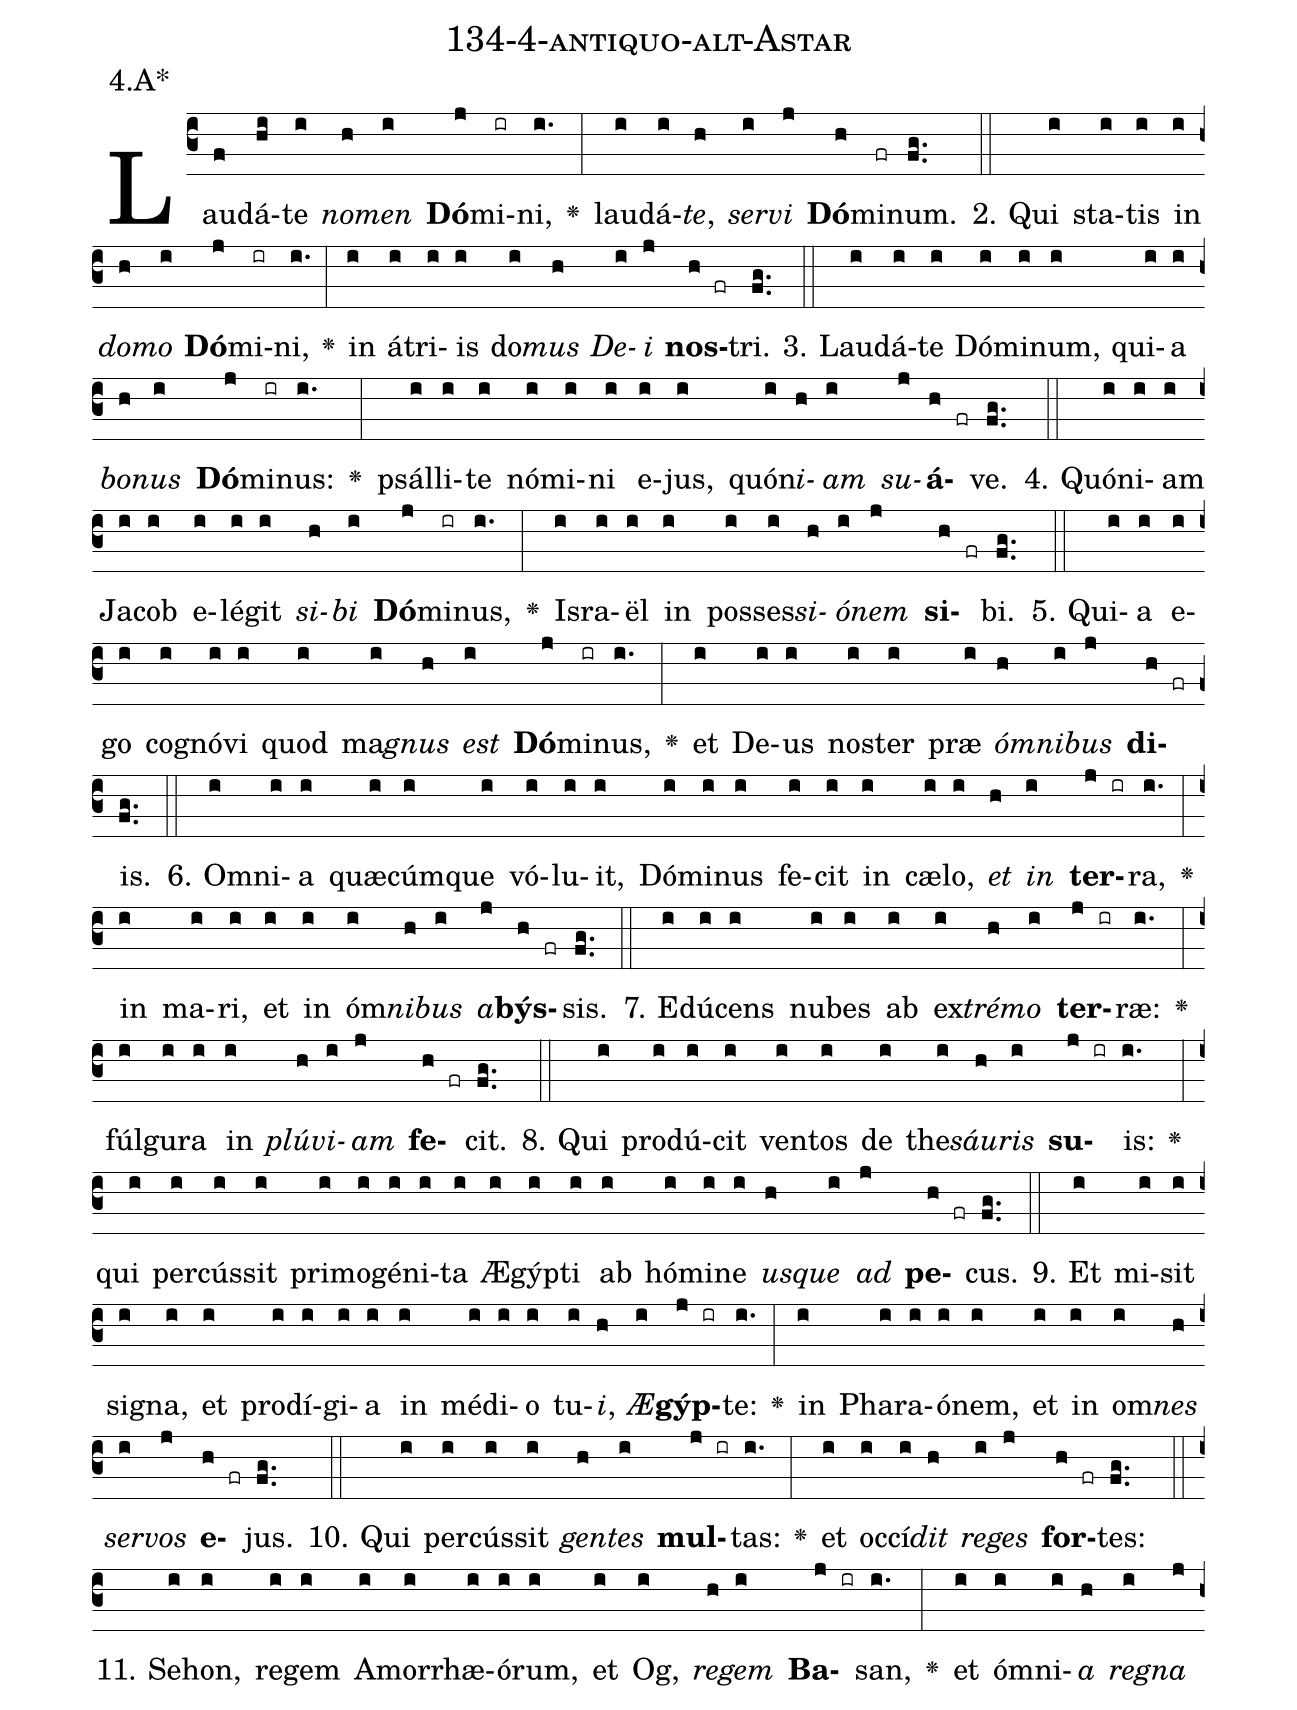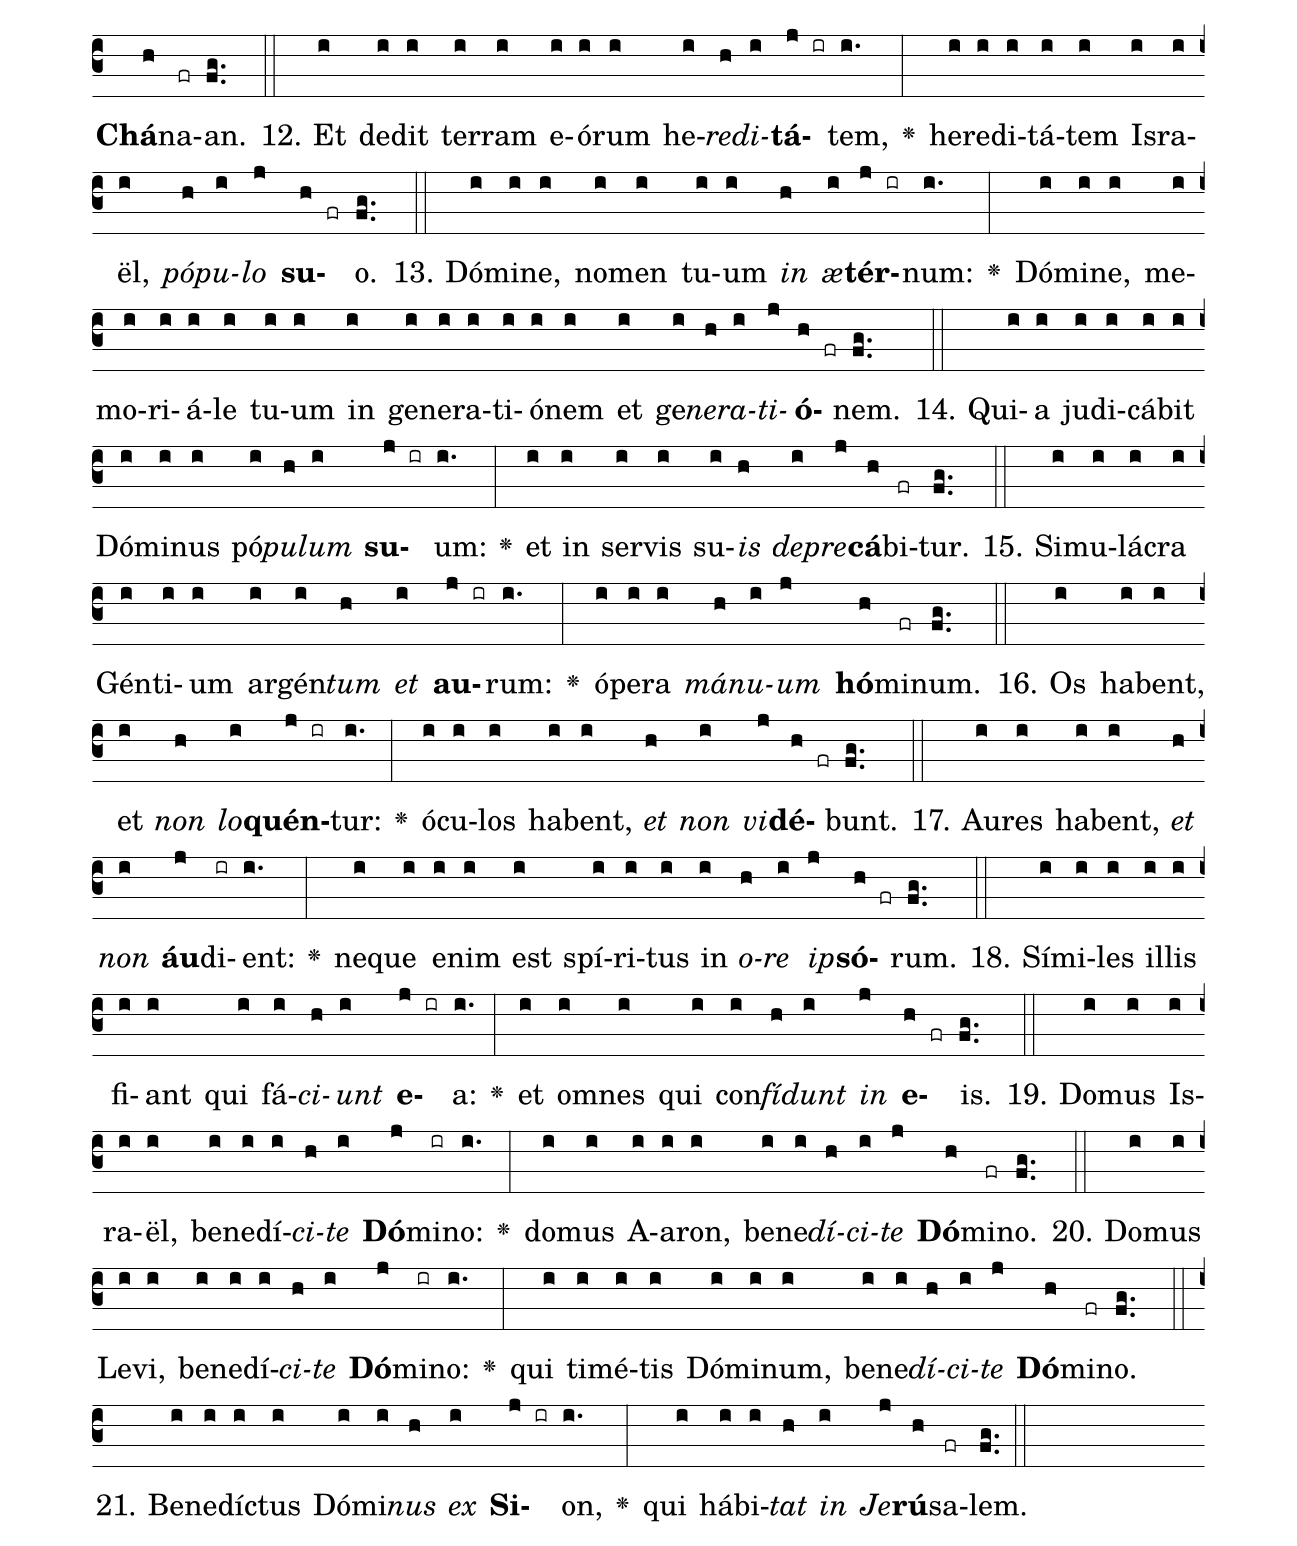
name: 134-4-antiquo-alt-Astar;
annotation: 4.A*;
%%
(c3)Lau(f)dá(hi)te(i) <i>no</i>(h)<i>men</i>(i) <b>Dó</b>(j)mi(ir)ni,(i.) <v>\greheightstar</v>(:) lau(i)dá(i)<i>te</i>,(h) <i>ser</i>(i)<i>vi</i>(j) <b>Dó</b>(h)mi(fr)num.(fg..) (::)
2. Qui(i) sta(i)tis(i) in(i) <i>do</i>(h)<i>mo</i>(i) <b>Dó</b>(j)mi(ir)ni,(i.) <v>\greheightstar</v>(:) in(i) á(i)tri(i)is(i) do(i)<i>mus</i>(h) <i>De</i>(i)<i>i</i>(j) <b>nos</b>(h fr)tri.(fg..) (::)
3. Lau(i)dá(i)te(i) Dó(i)mi(i)num,(i) qui(i)a(i) <i>bo</i>(h)<i>nus</i>(i) <b>Dó</b>(j)mi(ir)nus:(i.) <v>\greheightstar</v>(:) psál(i)li(i)te(i) nó(i)mi(i)ni(i) e(i)jus,(i) quón(i)<i>i</i>(h)<i>am</i>(i) <i>su</i>(j)<b>á</b>(h fr)ve.(fg..) (::)
4. Quón(i)i(i)am(i) Ja(i)cob(i) e(i)lé(i)git(i) <i>si</i>(h)<i>bi</i>(i) <b>Dó</b>(j)mi(ir)nus,(i.) <v>\greheightstar</v>(:) Is(i)ra(i)ël(i) in(i) pos(i)ses(i)<i>si</i>(h)<i>ó</i>(i)<i>nem</i>(j) <b>si</b>(h fr)bi.(fg..) (::)
5. Qui(i)a(i) e(i)go(i) co(i)gnó(i)vi(i) quod(i) ma(i)<i>gnus</i>(h) <i>est</i>(i) <b>Dó</b>(j)mi(ir)nus,(i.) <v>\greheightstar</v>(:) et(i) De(i)us(i) nos(i)ter(i) præ(i) <i>óm</i>(h)<i>ni</i>(i)<i>bus</i>(j) <b>di</b>(h fr)is.(fg..) (::)
6. Om(i)ni(i)a(i) quæ(i)cúm(i)que(i) vó(i)lu(i)it,(i) Dó(i)mi(i)nus(i) fe(i)cit(i) in(i) cæ(i)lo,(i) <i>et</i>(h) <i>in</i>(i) <b>ter</b>(j ir)ra,(i.) <v>\greheightstar</v>(:) in(i) ma(i)ri,(i) et(i) in(i) óm(i)<i>ni</i>(h)<i>bus</i>(i) <i>a</i>(j)<b>býs</b>(h fr)sis.(fg..) (::)
7. E(i)dú(i)cens(i) nu(i)bes(i) ab(i) ex(i)<i>tré</i>(h)<i>mo</i>(i) <b>ter</b>(j ir)ræ:(i.) <v>\greheightstar</v>(:) fúl(i)gu(i)ra(i) in(i) <i>plú</i>(h)<i>vi</i>(i)<i>am</i>(j) <b>fe</b>(h fr)cit.(fg..) (::)
8. Qui(i) pro(i)dú(i)cit(i) ven(i)tos(i) de(i) the(i)<i>sáu</i>(h)<i>ris</i>(i) <b>su</b>(j ir)is:(i.) <v>\greheightstar</v>(:) qui(i) per(i)cús(i)sit(i) pri(i)mo(i)gé(i)ni(i)ta(i) Æ(i)gýp(i)ti(i) ab(i) hó(i)mi(i)ne(i) <i>us</i>(h)<i>que</i>(i) <i>ad</i>(j) <b>pe</b>(h fr)cus.(fg..) (::)
9. Et(i) mi(i)sit(i) si(i)gna,(i) et(i) prod(i)í(i)gi(i)a(i) in(i) mé(i)di(i)o(i) tu(i)<i>i</i>,(h) <i>Æ</i>(i)<b>gýp</b>(j ir)te:(i.) <v>\greheightstar</v>(:) in(i) Pha(i)ra(i)ó(i)nem,(i) et(i) in(i) om(i)<i>nes</i>(h) <i>ser</i>(i)<i>vos</i>(j) <b>e</b>(h fr)jus.(fg..) (::)
10. Qui(i) per(i)cús(i)sit(i) <i>gen</i>(h)<i>tes</i>(i) <b>mul</b>(j ir)tas:(i.) <v>\greheightstar</v>(:) et(i) oc(i)cí(i)<i>dit</i>(h) <i>re</i>(i)<i>ges</i>(j) <b>for</b>(h fr)tes:(fg..) (::)
11. Se(i)hon,(i) re(i)gem(i) A(i)mor(i)rhæ(i)ó(i)rum,(i) et(i) Og,(i) <i>re</i>(h)<i>gem</i>(i) <b>Ba</b>(j ir)san,(i.) <v>\greheightstar</v>(:) et(i) óm(i)ni(i)<i>a</i>(h) <i>re</i>(i)<i>gna</i>(j) <b>Chá</b>(h)na(fr)an.(fg..) (::)
12. Et(i) de(i)dit(i) ter(i)ram(i) e(i)ó(i)rum(i) he(i)<i>re</i>(h)<i>di</i>(i)<b>tá</b>(j ir)tem,(i.) <v>\greheightstar</v>(:) he(i)re(i)di(i)tá(i)tem(i) Is(i)ra(i)ël,(i) <i>pó</i>(h)<i>pu</i>(i)<i>lo</i>(j) <b>su</b>(h fr)o.(fg..) (::)
13. Dó(i)mi(i)ne,(i) no(i)men(i) tu(i)um(i) <i>in</i>(h) <i>æ</i>(i)<b>tér</b>(j ir)num:(i.) <v>\greheightstar</v>(:) Dó(i)mi(i)ne,(i) me(i)mo(i)ri(i)á(i)le(i) tu(i)um(i) in(i) ge(i)ne(i)ra(i)ti(i)ó(i)nem(i) et(i) ge(i)<i>ne</i>(h)<i>ra</i>(i)<i>ti</i>(j)<b>ó</b>(h fr)nem.(fg..) (::)
14. Qui(i)a(i) ju(i)di(i)cá(i)bit(i) Dó(i)mi(i)nus(i) pó(i)<i>pu</i>(h)<i>lum</i>(i) <b>su</b>(j ir)um:(i.) <v>\greheightstar</v>(:) et(i) in(i) ser(i)vis(i) su(i)<i>is</i>(h) <i>de</i>(i)<i>pre</i>(j)<b>cá</b>(h)bi(fr)tur.(fg..) (::)
15. Si(i)mu(i)lá(i)cra(i) Gén(i)ti(i)um(i) ar(i)gén(i)<i>tum</i>(h) <i>et</i>(i) <b>au</b>(j ir)rum:(i.) <v>\greheightstar</v>(:) ó(i)pe(i)ra(i) <i>má</i>(h)<i>nu</i>(i)<i>um</i>(j) <b>hó</b>(h)mi(fr)num.(fg..) (::)
16. Os(i) ha(i)bent,(i) et(i) <i>non</i>(h) <i>lo</i>(i)<b>quén</b>(j ir)tur:(i.) <v>\greheightstar</v>(:) ó(i)cu(i)los(i) ha(i)bent,(i) <i>et</i>(h) <i>non</i>(i) <i>vi</i>(j)<b>dé</b>(h fr)bunt.(fg..) (::)
17. Au(i)res(i) ha(i)bent,(i) <i>et</i>(h) <i>non</i>(i) <b>áu</b>(j)di(ir)ent:(i.) <v>\greheightstar</v>(:) ne(i)que(i) e(i)nim(i) est(i) spí(i)ri(i)tus(i) in(i) <i>o</i>(h)<i>re</i>(i) <i>ip</i>(j)<b>só</b>(h fr)rum.(fg..) (::)
18. Sí(i)mi(i)les(i) il(i)lis(i) fi(i)ant(i) qui(i) fá(i)<i>ci</i>(h)<i>unt</i>(i) <b>e</b>(j ir)a:(i.) <v>\greheightstar</v>(:) et(i) om(i)nes(i) qui(i) con(i)<i>fí</i>(h)<i>dunt</i>(i) <i>in</i>(j) <b>e</b>(h fr)is.(fg..) (::)
19. Do(i)mus(i) Is(i)ra(i)ël,(i) be(i)ne(i)dí(i)<i>ci</i>(h)<i>te</i>(i) <b>Dó</b>(j)mi(ir)no:(i.) <v>\greheightstar</v>(:) do(i)mus(i) A(i)a(i)ron,(i) be(i)ne(i)<i>dí</i>(h)<i>ci</i>(i)<i>te</i>(j) <b>Dó</b>(h)mi(fr)no.(fg..) (::)
20. Do(i)mus(i) Le(i)vi,(i) be(i)ne(i)dí(i)<i>ci</i>(h)<i>te</i>(i) <b>Dó</b>(j)mi(ir)no:(i.) <v>\greheightstar</v>(:) qui(i) ti(i)mé(i)tis(i) Dó(i)mi(i)num,(i) be(i)ne(i)<i>dí</i>(h)<i>ci</i>(i)<i>te</i>(j) <b>Dó</b>(h)mi(fr)no.(fg..) (::)
21. Be(i)ne(i)díc(i)tus(i) Dó(i)mi(i)<i>nus</i>(h) <i>ex</i>(i) <b>Si</b>(j ir)on,(i.) <v>\greheightstar</v>(:) qui(i) há(i)bi(i)<i>tat</i>(h) <i>in</i>(i) <i>Je</i>(j)<b>rú</b>(h)sa(fr)lem.(fg..) (::)
